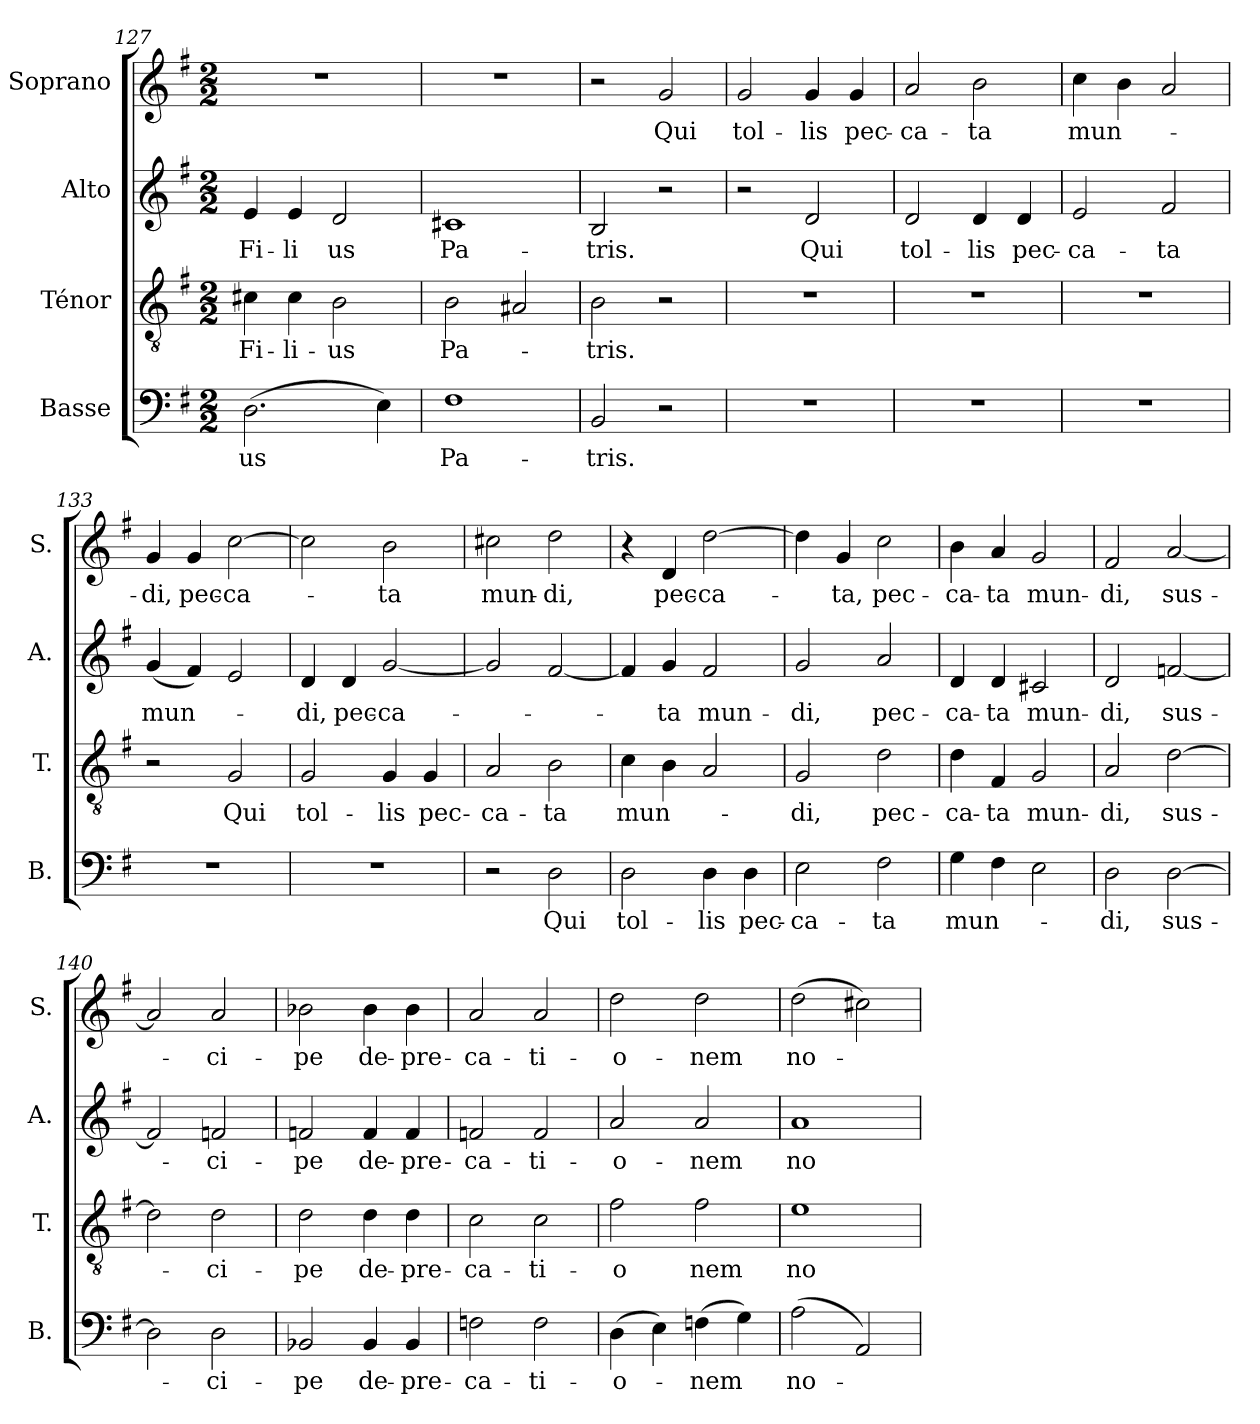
**kern	**text	**kern	**text	**kern	**text	**kern	**text
*part4	*part4	*part3	*part3	*part2	*part2	*part1	*part1
*staff4	*staff4	*staff3	*staff3	*staff2	*staff2	*staff1	*staff1
*I"Basse	*	*I"Ténor	*	*I"Alto	*	*I"Soprano	*
*I'B.	*	*I'T.	*	*I'A.	*	*I'S.	*
*clefF4	*	*clefGv2	*	*clefG2	*	*clefG2	*
*k[f#]	*	*k[f#]	*	*k[f#]	*	*k[f#]	*
*M2/2	*	*M2/2	*	*M2/2	*	*M2/2	*
=127	=127	=127	=127	=127	=127	=127	=127
!	!LO:LY:b	!	!LO:LY:b	!	!LO:LY:b	!	!
(2.D\	-us	4c#X\	Fi-	4e/	Fi-	1r	.
!	!	!	!LO:LY:b	!	!LO:LY:b	!	!
.	.	4c#\	-li-	4e/	li	.	.
!	!	!	!LO:LY:b	!	!LO:LY:b	!	!
.	.	2B\	-us	2d/	-us	.	.
4E\)	.	.	.	.	.	.	.
=128	=128	=128	=128	=128	=128	=128	=128
!	!LO:LY:b	!	!LO:LY:b	!	!LO:LY:b	!	!
1F#	Pa-	2B\	Pa-	1c#X	Pa-	1r	.
.	.	2A#X/	.	.	.	.	.
=129	=129	=129	=129	=129	=129	=129	=129
!	!LO:LY:b	!	!LO:LY:b	!	!LO:LY:b	!	!
2BB/	-tris.	2B\	-tris.	2B/	-tris.	2r	.
!	!	!	!	!	!	!	!LO:LY:b
2r	.	2r	.	2r	.	2g/	Qui
!!LO:PB:g=z
=130	=130	=130	=130	=130	=130	=130	=130
!	!	!	!	!	!	!	!LO:LY:b
1r	.	1r	.	2r	.	2g/	tol-
!	!	!	!	!	!LO:LY:b	!	!LO:LY:b
.	.	.	.	2d/	Qui	4g/	-lis
!	!	!	!	!	!	!	!LO:LY:b
.	.	.	.	.	.	4g/	pec-
=131	=131	=131	=131	=131	=131	=131	=131
!	!	!	!	!	!LO:LY:b	!	!LO:LY:b
1r	.	1r	.	2d/	tol-	2a/	-ca-
!	!	!	!	!	!LO:LY:b	!	!LO:LY:b
.	.	.	.	4d/	-lis	2b\	-ta
!	!	!	!	!	!LO:LY:b	!	!
.	.	.	.	4d/	pec-	.	.
=132	=132	=132	=132	=132	=132	=132	=132
!	!	!	!	!	!LO:LY:b	!	!LO:LY:b
1r	.	1r	.	2e/	-ca-	4cc\	mun-
.	.	.	.	.	.	4b\	.
!	!	!	!	!	!LO:LY:b	!	!
.	.	.	.	2f#/	-ta	2a/	.
=133	=133	=133	=133	=133	=133	=133	=133
!	!	!	!	!	!LO:LY:b	!	!LO:LY:b
1r	.	2r	.	(4g/	mun-	4g/	-di,
!	!	!	!	!	!	!	!LO:LY:b
.	.	.	.	4f#/)	.	4g/	pec-
!	!	!	!LO:LY:b	!	!	!	!LO:LY:b
.	.	2G/	Qui	2e/	.	[2cc\	-ca-
=134	=134	=134	=134	=134	=134	=134	=134
!	!	!	!LO:LY:b	!	!LO:LY:b	!	!
1r	.	2G/	tol-	4d/	-di,	2cc\]	.
!	!	!	!	!	!LO:LY:b	!	!
.	.	.	.	4d/	pec-	.	.
!	!	!	!LO:LY:b	!	!LO:LY:b	!	!LO:LY:b
.	.	4G/	-lis	[2g/	-ca-	2b\	-ta
!	!	!	!LO:LY:b	!	!	!	!
.	.	4G/	pec-	.	.	.	.
=135	=135	=135	=135	=135	=135	=135	=135
!	!	!	!LO:LY:b	!	!	!	!LO:LY:b
2r	.	2A/	-ca-	2g/]	.	2cc#X\	mun-
!	!LO:LY:b	!	!LO:LY:b	!	!	!	!LO:LY:b
2D\	Qui	2B\	-ta	[2f#/	.	2dd\	-di,
=136	=136	=136	=136	=136	=136	=136	=136
!	!LO:LY:b	!	!LO:LY:b	!	!	!	!
2D\	tol-	4c\	mun-	4f#/]	.	4r	.
!	!	!	!	!	!LO:LY:b	!	!LO:LY:b
.	.	4B\	.	4g/	-ta	4d/	pec-
!	!LO:LY:b	!	!	!	!LO:LY:b	!	!LO:LY:b
4D\	-lis	2A/	.	2f#/	mun-	[2dd\	-ca-
!	!LO:LY:b	!	!	!	!	!	!
4D\	pec-	.	.	.	.	.	.
=137	=137	=137	=137	=137	=137	=137	=137
!	!LO:LY:b	!	!LO:LY:b	!	!LO:LY:b	!	!
2E\	-ca-	2G/	-di,	2g/	-di,	4dd\]	.
!	!	!	!	!	!	!	!LO:LY:b
.	.	.	.	.	.	4g/	-ta,
!	!LO:LY:b	!	!LO:LY:b	!	!LO:LY:b	!	!LO:LY:b
2F#\	-ta	2d\	pec-	2a/	pec-	2cc\	pec-
=138	=138	=138	=138	=138	=138	=138	=138
!	!LO:LY:b	!	!LO:LY:b	!	!LO:LY:b	!	!LO:LY:b
4G\	mun-	4d\	-ca-	4d/	-ca-	4b\	-ca-
!	!	!	!LO:LY:b	!	!LO:LY:b	!	!LO:LY:b
4F#\	.	4F#/	-ta	4d/	-ta	4a/	-ta
!	!	!	!LO:LY:b	!	!LO:LY:b	!	!LO:LY:b
2E\	.	2G/	mun-	2c#X/	mun-	2g/	mun-
!!LO:LB:g=z
=139	=139	=139	=139	=139	=139	=139	=139
!	!LO:LY:b	!	!LO:LY:b	!	!LO:LY:b	!	!LO:LY:b
2D\	-di,	2A/	-di,	2d/	-di,	2f#/	-di,
!	!LO:LY:b	!	!LO:LY:b	!	!LO:LY:b	!	!LO:LY:b
[2D\	sus-	[2d\	sus-	[2fn/	sus-	[2a/	sus-
=140	=140	=140	=140	=140	=140	=140	=140
2D\]	.	2d\]	.	2f/]	.	2a/]	.
!	!LO:LY:b	!	!LO:LY:b	!	!LO:LY:b	!	!LO:LY:b
2D\	-ci-	2d\	-ci-	2fn/	-ci-	2a/	-ci-
=141	=141	=141	=141	=141	=141	=141	=141
!	!LO:LY:b	!	!LO:LY:b	!	!LO:LY:b	!	!LO:LY:b
2BB-X/	-pe	2d\	-pe	2fn/	-pe	2b-X\	-pe
!	!LO:LY:b	!	!LO:LY:b	!	!LO:LY:b	!	!LO:LY:b
4BB-/	de-	4d\	de-	4f/	de-	4b-\	de-
!	!LO:LY:b	!	!LO:LY:b	!	!LO:LY:b	!	!LO:LY:b
4BB-/	-pre-	4d\	-pre-	4f/	-pre-	4b-\	-pre-
=142	=142	=142	=142	=142	=142	=142	=142
!	!LO:LY:b	!	!LO:LY:b	!	!LO:LY:b	!	!LO:LY:b
2Fn\	-ca-	2c\	-ca-	2fn/	-ca-	2a/	-ca-
!	!LO:LY:b	!	!LO:LY:b	!	!LO:LY:b	!	!LO:LY:b
2F\	-ti-	2c\	-ti-	2f/	-ti-	2a/	-ti-
=143	=143	=143	=143	=143	=143	=143	=143
!	!LO:LY:b	!	!LO:LY:b	!	!LO:LY:b	!	!LO:LY:b
(4D\	-o-	2f#\	o	2a/	-o-	2dd\	-o-
4E\)	.	.	.	.	.	.	.
!	!LO:LY:b	!	!LO:LY:b	!	!LO:LY:b	!	!LO:LY:b
(4Fn\	-nem	2f#\	-nem	2a/	-nem	2dd\	-nem
4G\)	.	.	.	.	.	.	.
=144	=144	=144	=144	=144	=144	=144	=144
!	!LO:LY:b	!	!LO:LY:b	!	!LO:LY:b	!	!LO:LY:b
(2A\	no-	1e	no-	1a	no-	(2dd\	no-
2AA/)	.	.	.	.	.	2cc#X\)	.
=	=	=	=	=	=	=	=
*-	*-	*-	*-	*-	*-	*-	*-
